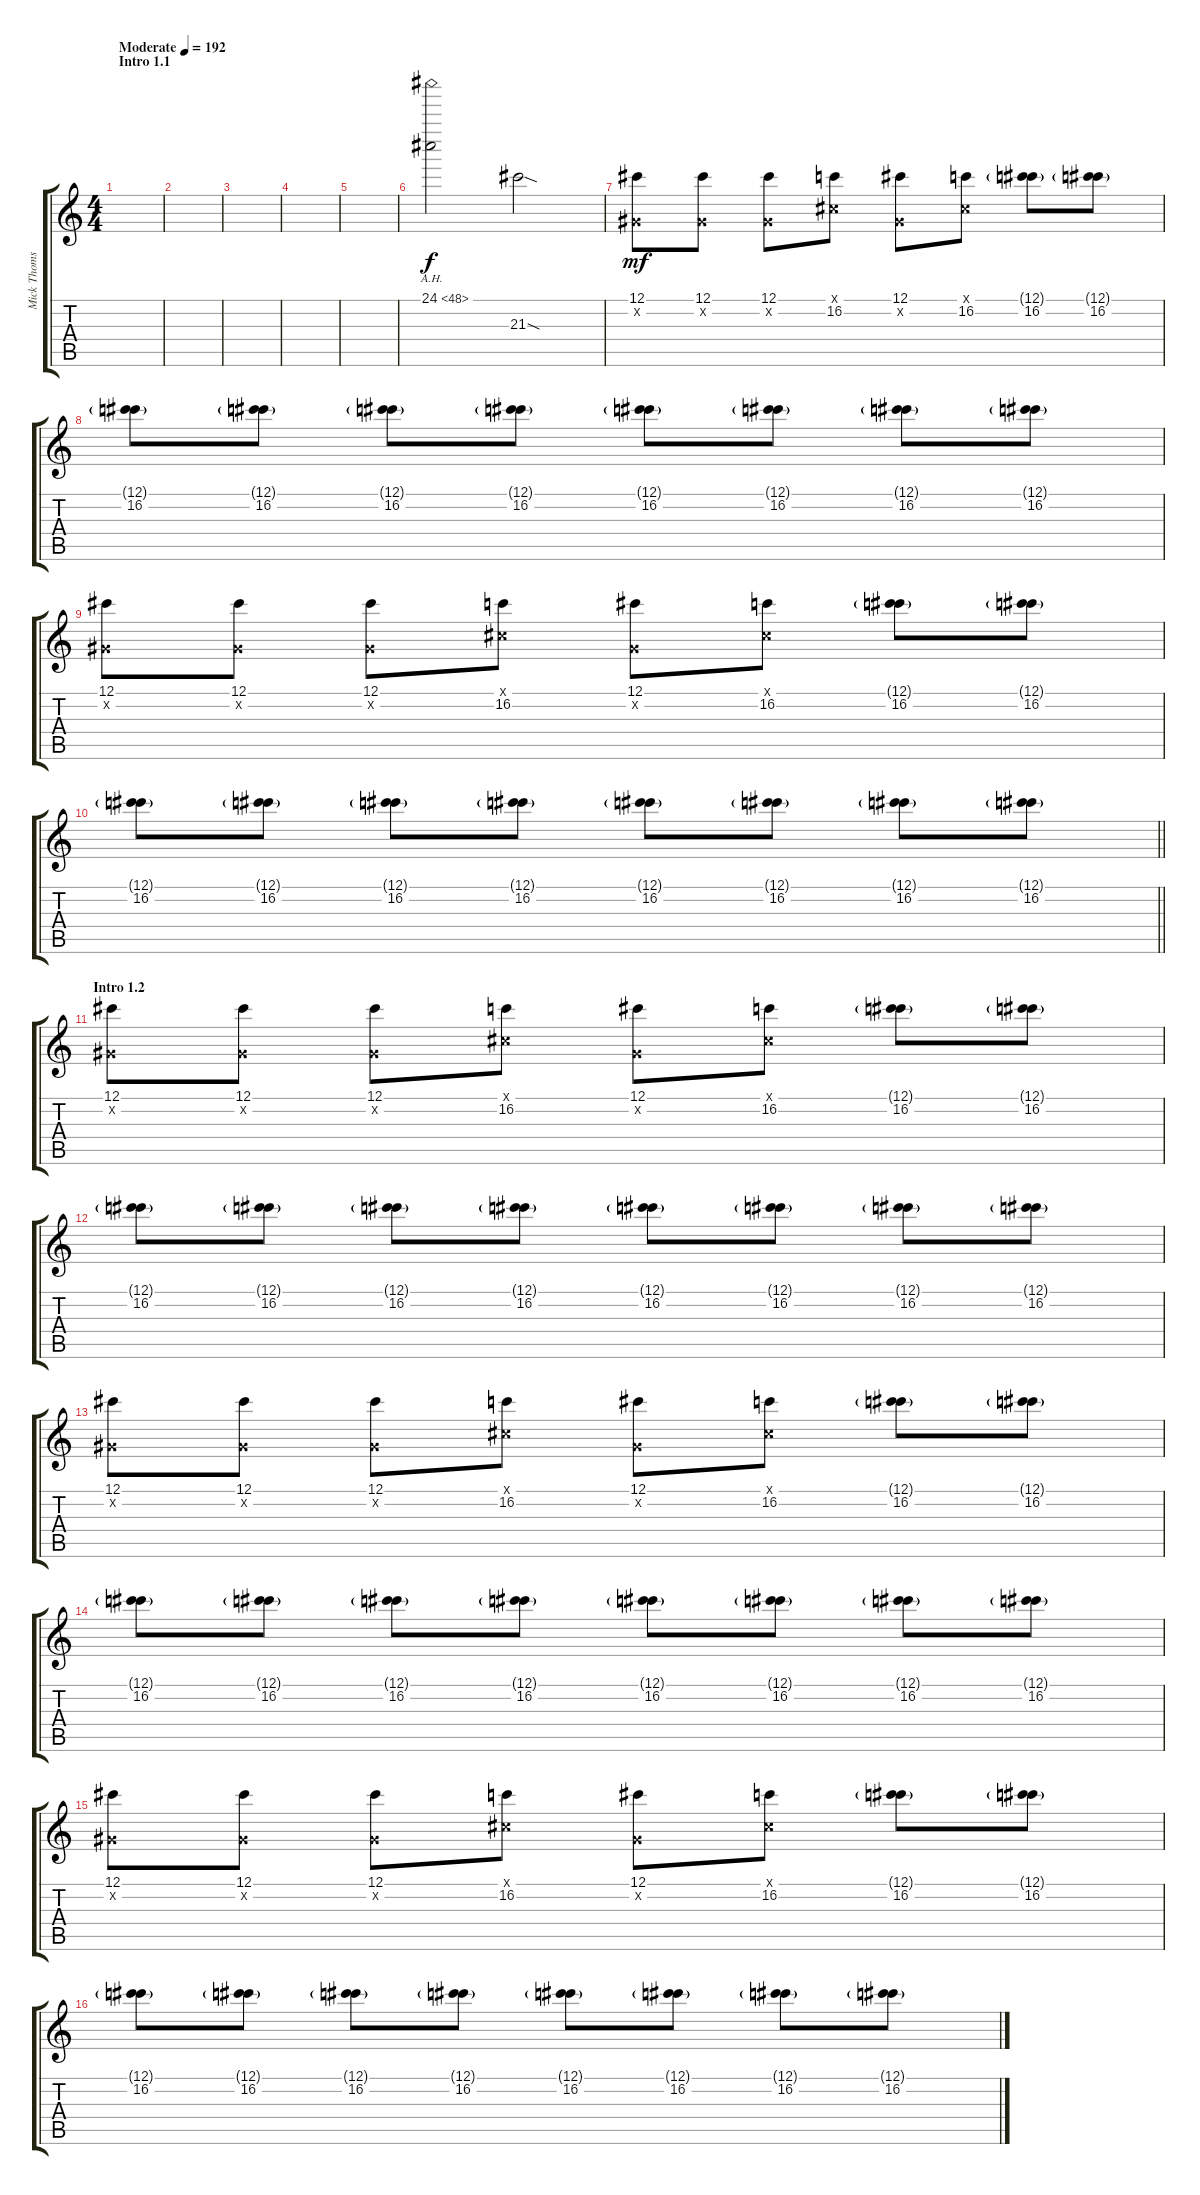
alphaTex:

\track ("Mick Thomson" "Mick Thoms") {instrument distortionguitar}
\staff {score tabs}
\tuning (Db4 Ab3 E3 B2 Gb2 B1) {hide}
\ts (4 4)
\section ("" "Intro 1.1")
\tempo (192 "Moderate")
\clef g2
\ks c
|
|
|
|
|
24.1{ah 24}.2 21.3{sod}.2{instrument guitarharmonics} |
(12.1 0.2{x}).8{dy mf volume 16 instrument distortionguitar} (12.1 0.2{x}).8 (12.1 0.2{x}).8 (0.1{x} 16.2).8 (12.1 0.2{x}).8 (0.1{x} 16.2).8 (12.1{g} 16.2).8 (12.1{g} 16.2).8 |
(12.1{g} 16.2).8 (12.1{g} 16.2).8 (12.1{g} 16.2).8 (12.1{g} 16.2).8 (12.1{g} 16.2).8 (12.1{g} 16.2).8 (12.1{g} 16.2).8 (12.1{g} 16.2).8 |
(12.1 0.2{x}).8 (12.1 0.2{x}).8 (12.1 0.2{x}).8 (0.1{x} 16.2).8 (12.1 0.2{x}).8 (0.1{x} 16.2).8 (12.1{g} 16.2).8 (12.1{g} 16.2).8 |
\barLineRight lightlight
(12.1{g} 16.2).8 (12.1{g} 16.2).8 (12.1{g} 16.2).8 (12.1{g} 16.2).8 (12.1{g} 16.2).8 (12.1{g} 16.2).8 (12.1{g} 16.2).8 (12.1{g} 16.2).8 |
\section ("" "Intro 1.2")
(12.1 0.2{x}).8 (12.1 0.2{x}).8 (12.1 0.2{x}).8 (0.1{x} 16.2).8 (12.1 0.2{x}).8 (0.1{x} 16.2).8 (12.1{g} 16.2).8 (12.1{g} 16.2).8 |
(12.1{g} 16.2).8 (12.1{g} 16.2).8 (12.1{g} 16.2).8 (12.1{g} 16.2).8 (12.1{g} 16.2).8 (12.1{g} 16.2).8 (12.1{g} 16.2).8 (12.1{g} 16.2).8 |
(12.1 0.2{x}).8 (12.1 0.2{x}).8 (12.1 0.2{x}).8 (0.1{x} 16.2).8 (12.1 0.2{x}).8 (0.1{x} 16.2).8 (12.1{g} 16.2).8 (12.1{g} 16.2).8 |
(12.1{g} 16.2).8 (12.1{g} 16.2).8 (12.1{g} 16.2).8 (12.1{g} 16.2).8 (12.1{g} 16.2).8 (12.1{g} 16.2).8 (12.1{g} 16.2).8 (12.1{g} 16.2).8 |
(12.1 0.2{x}).8 (12.1 0.2{x}).8 (12.1 0.2{x}).8 (0.1{x} 16.2).8 (12.1 0.2{x}).8 (0.1{x} 16.2).8 (12.1{g} 16.2).8 (12.1{g} 16.2).8 |
(12.1{g} 16.2).8 (12.1{g} 16.2).8 (12.1{g} 16.2).8 (12.1{g} 16.2).8 (12.1{g} 16.2).8 (12.1{g} 16.2).8 (12.1{g} 16.2).8 (12.1{g} 16.2).8
